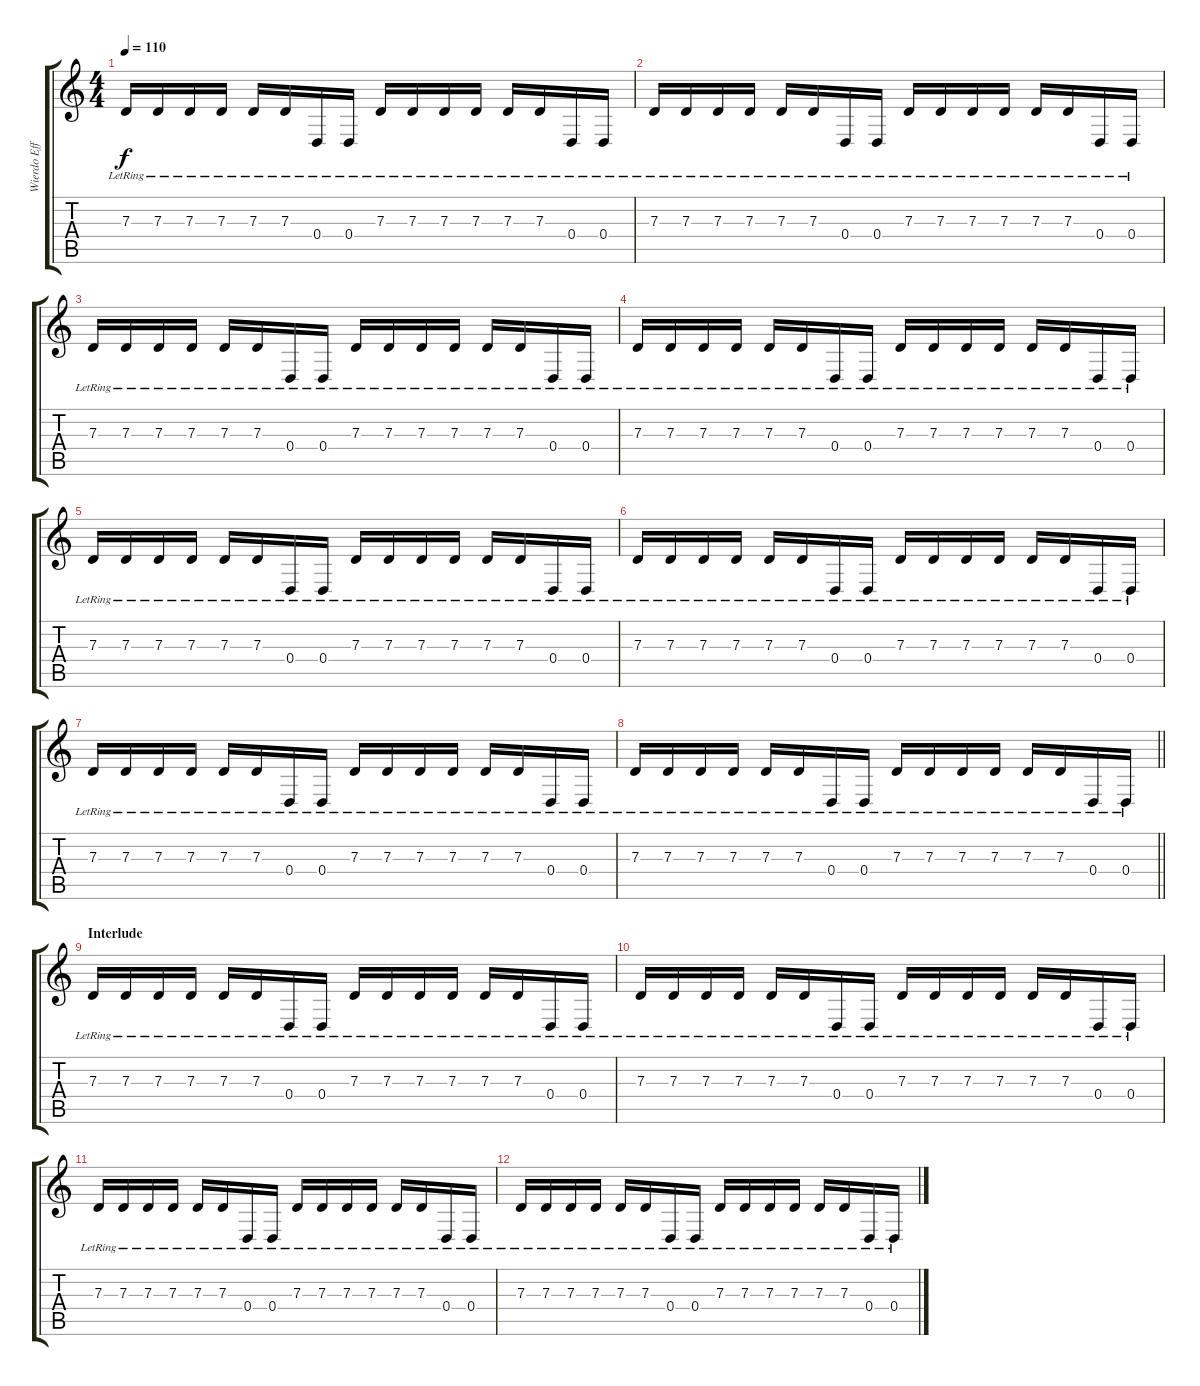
\track ("Wierdo Effects 2" "Wierdo Eff") {instrument shamisen}
\staff {score tabs}
\tuning (E4 B3 G3 D3 A2 D2) {hide}
\ts (4 4)
\tempo 110
\clef g2
\ks c
7.3{lr}.16{dy f} 7.3{lr}.16 7.3{lr}.16 7.3{lr}.16 7.3{lr}.16 7.3{lr}.16 0.4{lr}.16 0.4{lr}.16 7.3{lr}.16 7.3{lr}.16 7.3{lr}.16 7.3{lr}.16 7.3{lr}.16 7.3{lr}.16 0.4{lr}.16 0.4{lr}.16 |
7.3{lr}.16 7.3{lr}.16 7.3{lr}.16 7.3{lr}.16 7.3{lr}.16 7.3{lr}.16 0.4{lr}.16 0.4{lr}.16 7.3{lr}.16 7.3{lr}.16 7.3{lr}.16 7.3{lr}.16 7.3{lr}.16 7.3{lr}.16 0.4{lr}.16 0.4{lr}.16 |
7.3{lr}.16 7.3{lr}.16 7.3{lr}.16 7.3{lr}.16 7.3{lr}.16 7.3{lr}.16 0.4{lr}.16 0.4{lr}.16 7.3{lr}.16 7.3{lr}.16 7.3{lr}.16 7.3{lr}.16 7.3{lr}.16 7.3{lr}.16 0.4{lr}.16 0.4{lr}.16 |
7.3{lr}.16 7.3{lr}.16 7.3{lr}.16 7.3{lr}.16 7.3{lr}.16 7.3{lr}.16 0.4{lr}.16 0.4{lr}.16 7.3{lr}.16 7.3{lr}.16 7.3{lr}.16 7.3{lr}.16 7.3{lr}.16 7.3{lr}.16 0.4{lr}.16 0.4{lr}.16 |
7.3{lr}.16 7.3{lr}.16 7.3{lr}.16 7.3{lr}.16 7.3{lr}.16 7.3{lr}.16 0.4{lr}.16 0.4{lr}.16 7.3{lr}.16 7.3{lr}.16 7.3{lr}.16 7.3{lr}.16 7.3{lr}.16 7.3{lr}.16 0.4{lr}.16 0.4{lr}.16 |
7.3{lr}.16 7.3{lr}.16 7.3{lr}.16 7.3{lr}.16 7.3{lr}.16 7.3{lr}.16 0.4{lr}.16 0.4{lr}.16 7.3{lr}.16 7.3{lr}.16 7.3{lr}.16 7.3{lr}.16 7.3{lr}.16 7.3{lr}.16 0.4{lr}.16 0.4{lr}.16 |
7.3{lr}.16 7.3{lr}.16 7.3{lr}.16 7.3{lr}.16 7.3{lr}.16 7.3{lr}.16 0.4{lr}.16 0.4{lr}.16 7.3{lr}.16 7.3{lr}.16 7.3{lr}.16 7.3{lr}.16 7.3{lr}.16 7.3{lr}.16 0.4{lr}.16 0.4{lr}.16 |
\barLineRight lightlight
7.3{lr}.16 7.3{lr}.16 7.3{lr}.16 7.3{lr}.16 7.3{lr}.16 7.3{lr}.16 0.4{lr}.16 0.4{lr}.16 7.3{lr}.16 7.3{lr}.16 7.3{lr}.16 7.3{lr}.16 7.3{lr}.16 7.3{lr}.16 0.4{lr}.16 0.4{lr}.16 |
\section ("" "Interlude")
7.3{lr}.16 7.3{lr}.16 7.3{lr}.16 7.3{lr}.16 7.3{lr}.16 7.3{lr}.16 0.4{lr}.16 0.4{lr}.16 7.3{lr}.16 7.3{lr}.16 7.3{lr}.16 7.3{lr}.16 7.3{lr}.16 7.3{lr}.16 0.4{lr}.16 0.4{lr}.16 |
7.3{lr}.16 7.3{lr}.16 7.3{lr}.16 7.3{lr}.16 7.3{lr}.16 7.3{lr}.16 0.4{lr}.16 0.4{lr}.16 7.3{lr}.16 7.3{lr}.16 7.3{lr}.16 7.3{lr}.16 7.3{lr}.16 7.3{lr}.16 0.4{lr}.16 0.4{lr}.16 |
7.3{lr}.16 7.3{lr}.16 7.3{lr}.16 7.3{lr}.16 7.3{lr}.16 7.3{lr}.16 0.4{lr}.16 0.4{lr}.16 7.3{lr}.16 7.3{lr}.16 7.3{lr}.16 7.3{lr}.16 7.3{lr}.16 7.3{lr}.16 0.4{lr}.16 0.4{lr}.16 |
7.3{lr}.16 7.3{lr}.16 7.3{lr}.16 7.3{lr}.16 7.3{lr}.16 7.3{lr}.16 0.4{lr}.16 0.4{lr}.16 7.3{lr}.16 7.3{lr}.16 7.3{lr}.16 7.3{lr}.16 7.3{lr}.16 7.3{lr}.16 0.4{lr}.16 0.4{lr}.16
